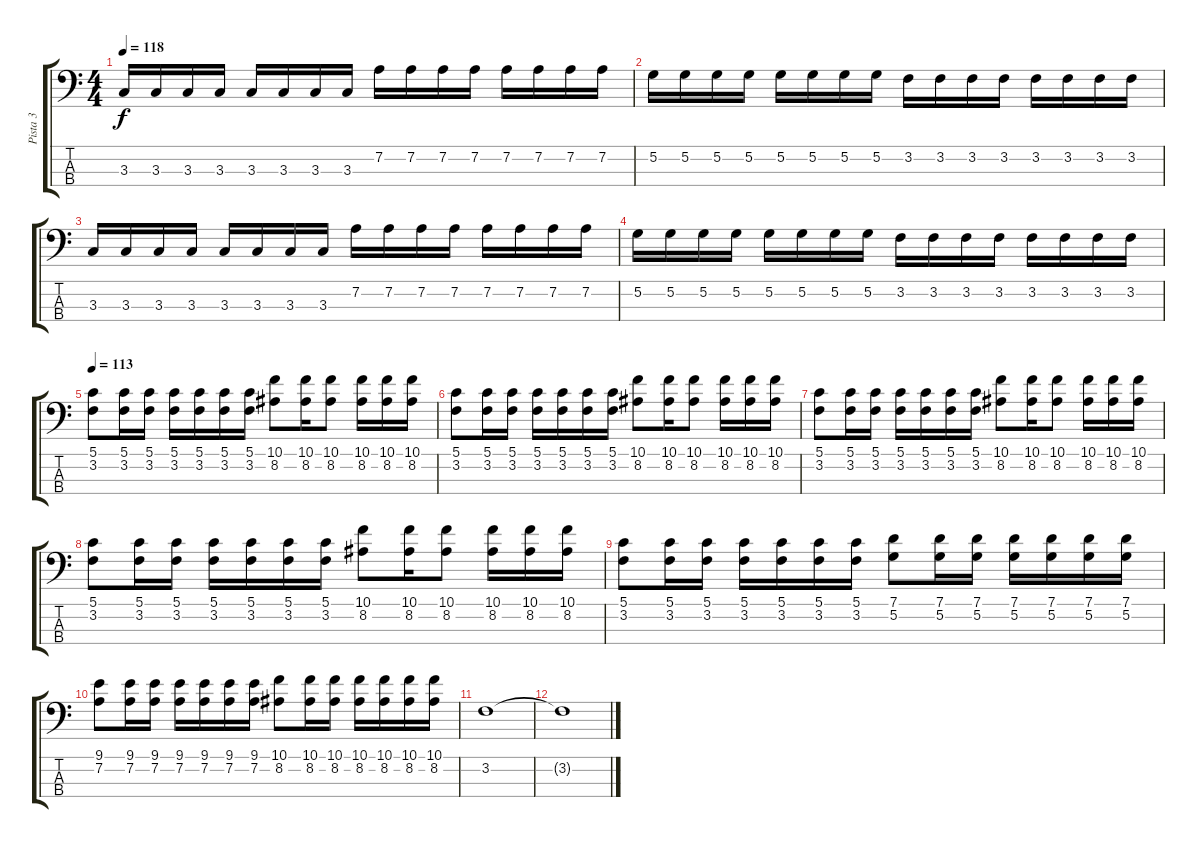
\track ("Pista 3" "Pista 3") {instrument electricbasspick}
\staff {score tabs}
\tuning (G2 D2 A1 E1) {hide}
\ts (4 4)
\tempo 118
\clef f4
\ks c
3.3.16{dy f} 3.3.16 3.3.16 3.3.16 3.3.16 3.3.16 3.3.16 3.3.16 7.2.16 7.2.16 7.2.16 7.2.16 7.2.16 7.2.16 7.2.16 7.2.16 |
5.2.16 5.2.16 5.2.16 5.2.16 5.2.16 5.2.16 5.2.16 5.2.16 3.2.16 3.2.16 3.2.16 3.2.16 3.2.16 3.2.16 3.2.16 3.2.16 |
3.3.16 3.3.16 3.3.16 3.3.16 3.3.16 3.3.16 3.3.16 3.3.16 7.2.16 7.2.16 7.2.16 7.2.16 7.2.16 7.2.16 7.2.16 7.2.16 |
5.2.16 5.2.16 5.2.16 5.2.16 5.2.16 5.2.16 5.2.16 5.2.16 3.2.16 3.2.16 3.2.16 3.2.16 3.2.16 3.2.16 3.2.16 3.2.16 |
\tempo 113
(5.1 3.2).8 (5.1 3.2).16 (5.1 3.2).16 (5.1 3.2).16 (5.1 3.2).16 (5.1 3.2).16 (5.1 3.2).16 (10.1 8.2).8 (10.1 8.2).16 (10.1 8.2).8 (10.1 8.2).16 (10.1 8.2).16 (10.1 8.2).16 |
(5.1 3.2).8 (5.1 3.2).16 (5.1 3.2).16 (5.1 3.2).16 (5.1 3.2).16 (5.1 3.2).16 (5.1 3.2).16 (10.1 8.2).8 (10.1 8.2).16 (10.1 8.2).8 (10.1 8.2).16 (10.1 8.2).16 (10.1 8.2).16 |
(5.1 3.2).8 (5.1 3.2).16 (5.1 3.2).16 (5.1 3.2).16 (5.1 3.2).16 (5.1 3.2).16 (5.1 3.2).16 (10.1 8.2).8 (10.1 8.2).16 (10.1 8.2).8 (10.1 8.2).16 (10.1 8.2).16 (10.1 8.2).16 |
(5.1 3.2).8 (5.1 3.2).16 (5.1 3.2).16 (5.1 3.2).16 (5.1 3.2).16 (5.1 3.2).16 (5.1 3.2).16 (10.1 8.2).8 (10.1 8.2).16 (10.1 8.2).8 (10.1 8.2).16 (10.1 8.2).16 (10.1 8.2).16 |
(5.1 3.2).8 (5.1 3.2).16 (5.1 3.2).16 (5.1 3.2).16 (5.1 3.2).16 (5.1 3.2).16 (5.1 3.2).16 (7.1 5.2).8 (7.1 5.2).16 (7.1 5.2).16 (7.1 5.2).16 (7.1 5.2).16 (7.1 5.2).16 (7.1 5.2).16 |
(9.1 7.2).8 (9.1 7.2).16 (9.1 7.2).16 (9.1 7.2).16 (9.1 7.2).16 (9.1 7.2).16 (9.1 7.2).16 (10.1 8.2).8 (10.1 8.2).16 (10.1 8.2).16 (10.1 8.2).16 (10.1 8.2).16 (10.1 8.2).16 (10.1 8.2).16 |
3.2.1 |
3.2{t}.1
